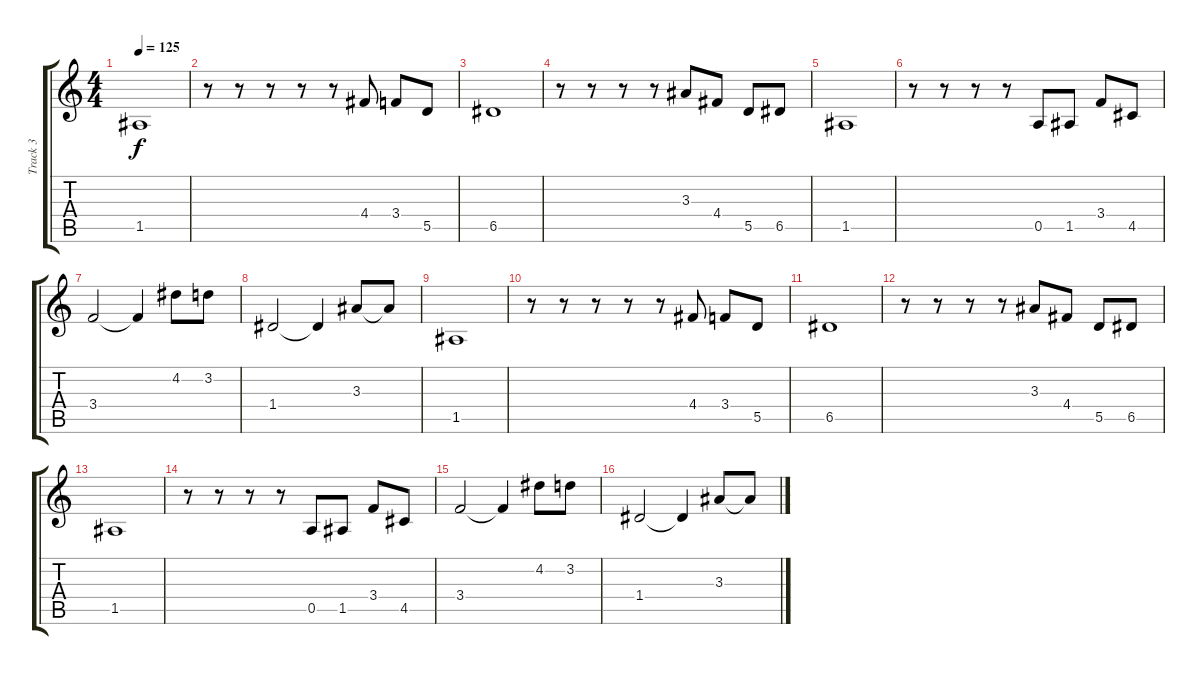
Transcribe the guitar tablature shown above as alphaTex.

\track ("Track 3" "Track 3") {instrument electricguitarclean}
\staff {score tabs}
\tuning (E4 B3 G3 D3 A2 E2) {hide}
\ts (4 4)
\tempo 125
\clef g2
\ks c
1.5.1{dy f} |
r.8{instrument distortionguitar} r.8 r.8 r.8 r.8 4.4.8 3.4.8 5.5.8 |
6.5.1 |
r.8 r.8 r.8 r.8 3.3.8 4.4.8 5.5.8 6.5.8 |
1.5.1 |
r.8 r.8 r.8 r.8 0.5.8 1.5.8 3.4.8 4.5.8 |
3.4.2 3.4{t}.4 4.2.8 3.2.8 |
1.4.2 1.4{t}.4 3.3.8 3.3{t}.8 |
1.5.1 |
r.8{instrument overdrivenguitar} r.8 r.8 r.8 r.8 4.4.8 3.4.8 5.5.8 |
6.5.1 |
r.8 r.8 r.8 r.8 3.3.8 4.4.8 5.5.8 6.5.8 |
1.5.1 |
r.8 r.8 r.8 r.8 0.5.8 1.5.8 3.4.8 4.5.8 |
3.4.2 3.4{t}.4 4.2.8 3.2.8 |
1.4.2 1.4{t}.4 3.3.8 3.3{t}.8
